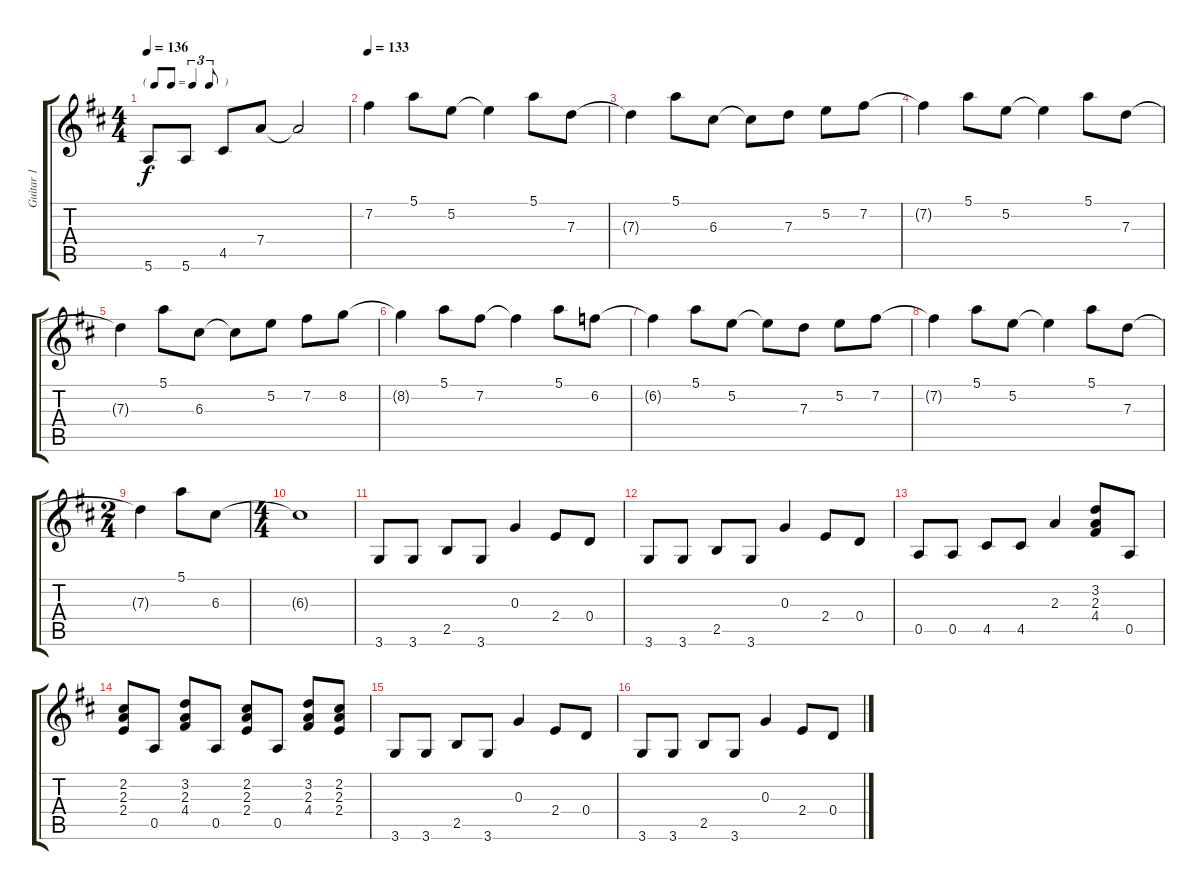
\track ("Guitar 1" "Guitar 1") {solo instrument electricguitarclean}
\staff {score tabs}
\tuning (E4 B3 G3 D3 A2 E2) {hide}
\ts (4 4)
\tf triplet8th
\tempo 136
\clef g2
\ks d
5.6.8{dy f} 5.6.8 4.5.8 7.4.8 7.4{t}.2 |
\tempo 133
7.2.4 5.1.8 5.2.8 5.2{t}.4 5.1.8 7.3.8 |
7.3{t}.4 5.1.8 6.3.8 6.3{t}.8 7.3.8 5.2.8 7.2.8 |
7.2{t}.4 5.1.8 5.2.8 5.2{t}.4 5.1.8 7.3.8 |
7.3{t}.4 5.1.8 6.3.8 6.3{t}.8 5.2.8 7.2.8 8.2.8 |
8.2{t}.4 5.1.8 7.2.8 7.2{t}.4 5.1.8 6.2.8 |
6.2{t}.4 5.1.8 5.2.8 5.2{t}.8 7.3.8 5.2.8 7.2.8 |
7.2{t}.4 5.1.8 5.2.8 5.2{t}.4 5.1.8 7.3.8 |
\ts (2 4)
7.3{t}.4 5.1.8 6.3.8 |
\ts (4 4)
6.3{t}.1 |
3.6.8 3.6.8 2.5.8 3.6.8 0.3.4 2.4.8 0.4.8 |
3.6.8 3.6.8 2.5.8 3.6.8 0.3.4 2.4.8 0.4.8 |
0.5.8 0.5.8 4.5.8 4.5.8 2.3.4 (3.2 2.3 4.4).8 0.5.8 |
(2.2 2.3 2.4).8 0.5.8 (3.2 2.3 4.4).8 0.5.8 (2.2 2.3 2.4).8 0.5.8 (3.2 2.3 4.4).8 (2.2 2.3 2.4).8 |
3.6.8 3.6.8 2.5.8 3.6.8 0.3.4 2.4.8 0.4.8 |
3.6.8 3.6.8 2.5.8 3.6.8 0.3.4 2.4.8 0.4.8
